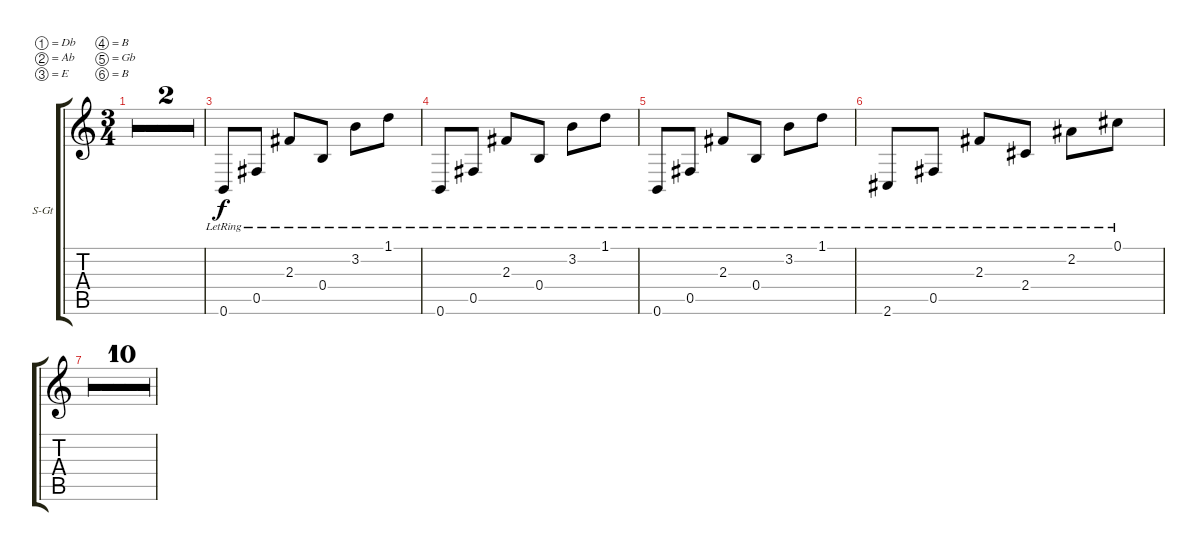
\bracketExtendMode groupsimilarinstruments
\firstSystemTrackNameOrientation horizontal
\otherSystemsTrackNameOrientation horizontal
\track ("Track 8" "S-Gt") {multiBarRest instrument honkytonkpiano}
\staff {score tabs}
\tuning (Db4 Ab3 E3 B2 Gb2 B1)
\displaytranspose 12
\ts (3 4)
\tempo 200
\clef g2
\ks c
r.4{dy f} r.2 |
r.4 r.2 |
0.6{lr}.8 0.5{lr}.8 2.3{lr}.8 0.4{lr}.8 3.2{lr}.8 1.1{lr}.8 |
0.6{lr}.8 0.5{lr}.8 2.3{lr}.8 0.4{lr}.8 3.2{lr}.8 1.1{lr}.8 |
0.6{lr}.8 0.5{lr}.8 2.3{lr}.8 0.4{lr}.8 3.2{lr}.8 1.1{lr}.8 |
2.6{lr}.8 0.5{lr}.8 2.3{lr}.8 2.4{lr}.8 2.2{lr}.8 0.1{lr}.8 |
r.4 r.2 |
r.4 r.2 |
r.4 r.2 |
r.4 r.2 |
r.4 r.2 |
r.4 r.2 |
r.4 r.2 |
r.4 r.2 |
r.4 r.2 |
r.4 r.2
